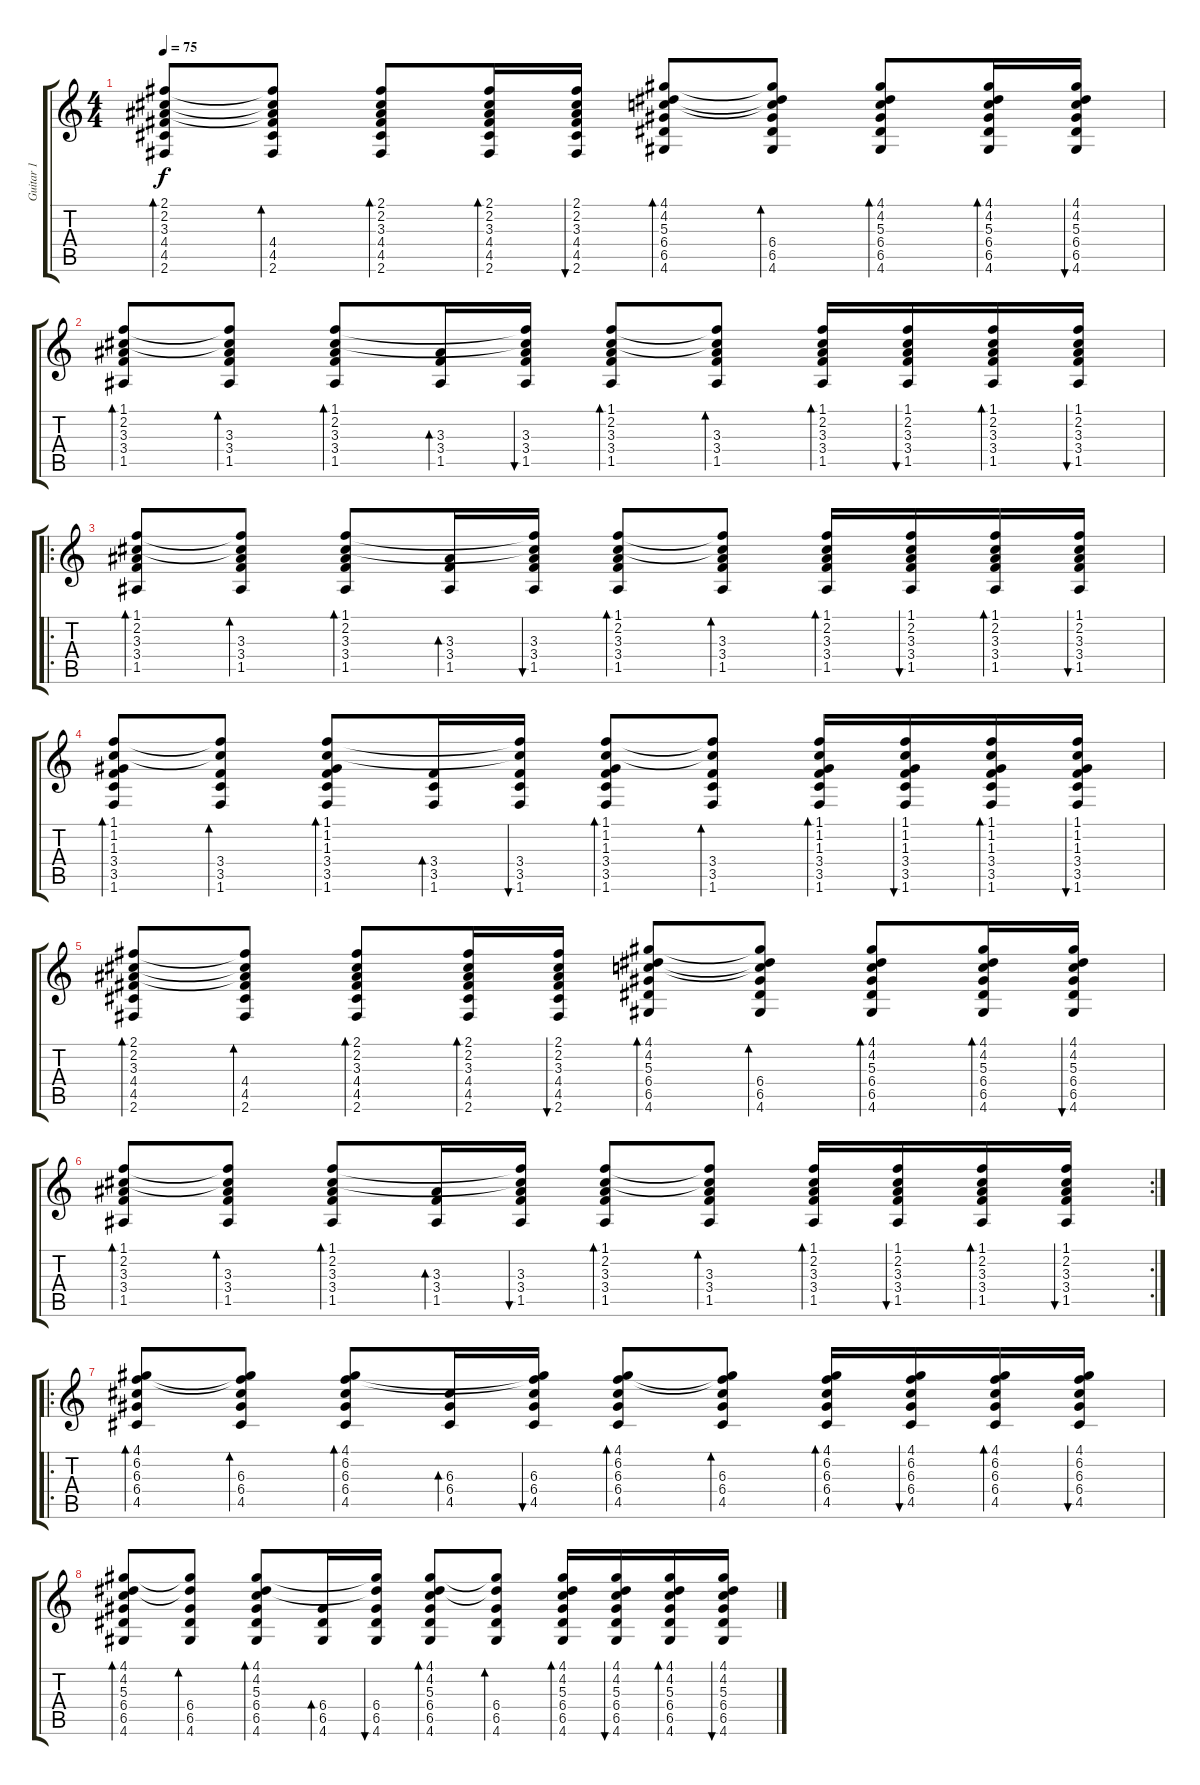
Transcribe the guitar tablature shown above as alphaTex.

\track ("Guitar 1" "Guitar 1") {instrument acousticguitarsteel}
\staff {score tabs}
\tuning (E4 B3 G3 D3 A2 E2) {hide}
\ts (4 4)
\tempo 75
\clef g2
\ks c
(2.1 2.2 3.3 4.4 4.5 2.6).8{bd 120 dy f} (2.1{t} 2.2{t} 3.3{t} 4.4 4.5 2.6).8{bd 30} (2.1 2.2 3.3 4.4 4.5 2.6).8{bd 30} (2.1 2.2 3.3 4.4 4.5 2.6).16{bd 30} (2.1 2.2 3.3 4.4 4.5 2.6).16{bu 30} (4.1 4.2 5.3 6.4 6.5 4.6).8{bd 120} (4.1{t} 4.2{t} 5.3{t} 6.4 6.5 4.6).8{bd 30} (4.1 4.2 5.3 6.4 6.5 4.6).8{bd 30} (4.1 4.2 5.3 6.4 6.5 4.6).16{bd 30} (4.1 4.2 5.3 6.4 6.5 4.6).16{bu 30} |
(1.1 2.2 3.3 3.4 1.5).8{bd 60} (1.1{t} 2.2{t} 3.3 3.4 1.5).8{bd 30} (1.1 2.2 3.3 3.4 1.5).8{bd 30} (3.3 3.4 1.5).16{bd 30} (1.1{t} 2.2{t} 3.3 3.4 1.5).16{bu 30} (1.1 2.2 3.3 3.4 1.5).8{bd 60} (1.1{t} 2.2{t} 3.3 3.4 1.5).8{bd 30} (1.1 2.2 3.3 3.4 1.5).16{bd 30} (1.1 2.2 3.3 3.4 1.5).16{bu 30} (1.1 2.2 3.3 3.4 1.5).16{bd 30} (1.1 2.2 3.3 3.4 1.5).16{bu 30} |
\ro
(1.1 2.2 3.3 3.4 1.5).8{bd 60} (1.1{t} 2.2{t} 3.3 3.4 1.5).8{bd 30} (1.1 2.2 3.3 3.4 1.5).8{bd 30} (3.3 3.4 1.5).16{bd 30} (1.1{t} 2.2{t} 3.3 3.4 1.5).16{bu 30} (1.1 2.2 3.3 3.4 1.5).8{bd 60} (1.1{t} 2.2{t} 3.3 3.4 1.5).8{bd 30} (1.1 2.2 3.3 3.4 1.5).16{bd 30} (1.1 2.2 3.3 3.4 1.5).16{bu 30} (1.1 2.2 3.3 3.4 1.5).16{bd 30} (1.1 2.2 3.3 3.4 1.5).16{bu 30} |
(1.1 1.2 1.3 3.4 3.5 1.6).8{bd 60} (1.1{t} 1.2{t} 3.4 3.5 1.6).8{bd 30} (1.1 1.2 1.3 3.4 3.5 1.6).8{bd 30} (3.4 3.5 1.6).16{bd 30} (1.1{t} 1.2{t} 3.4 3.5 1.6).16{bu 30} (1.1 1.2 1.3 3.4 3.5 1.6).8{bd 60} (1.1{t} 1.2{t} 3.4 3.5 1.6).8{bd 30} (1.1 1.2 1.3 3.4 3.5 1.6).16{bd 30} (1.1 1.2 1.3 3.4 3.5 1.6).16{bu 30} (1.1 1.2 1.3 3.4 3.5 1.6).16{bd 30} (1.1 1.2 1.3 3.4 3.5 1.6).16{bu 30} |
(2.1 2.2 3.3 4.4 4.5 2.6).8{bd 120} (2.1{t} 2.2{t} 3.3{t} 4.4 4.5 2.6).8{bd 30} (2.1 2.2 3.3 4.4 4.5 2.6).8{bd 30} (2.1 2.2 3.3 4.4 4.5 2.6).16{bd 30} (2.1 2.2 3.3 4.4 4.5 2.6).16{bu 30} (4.1 4.2 5.3 6.4 6.5 4.6).8{bd 120} (4.1{t} 4.2{t} 5.3{t} 6.4 6.5 4.6).8{bd 30} (4.1 4.2 5.3 6.4 6.5 4.6).8{bd 30} (4.1 4.2 5.3 6.4 6.5 4.6).16{bd 30} (4.1 4.2 5.3 6.4 6.5 4.6).16{bu 30} |
\rc 2
(1.1 2.2 3.3 3.4 1.5).8{bd 60} (1.1{t} 2.2{t} 3.3 3.4 1.5).8{bd 30} (1.1 2.2 3.3 3.4 1.5).8{bd 30} (3.3 3.4 1.5).16{bd 30} (1.1{t} 2.2{t} 3.3 3.4 1.5).16{bu 30} (1.1 2.2 3.3 3.4 1.5).8{bd 60} (1.1{t} 2.2{t} 3.3 3.4 1.5).8{bd 30} (1.1 2.2 3.3 3.4 1.5).16{bd 30} (1.1 2.2 3.3 3.4 1.5).16{bu 30} (1.1 2.2 3.3 3.4 1.5).16{bd 30} (1.1 2.2 3.3 3.4 1.5).16{bu 30} |
\ro
(4.1 6.2 6.3 6.4 4.5).8{bd 60} (4.1{t} 6.2{t} 6.3 6.4 4.5).8{bd 30} (4.1 6.2 6.3 6.4 4.5).8{bd 30} (6.3 6.4 4.5).16{bd 30} (4.1{t} 6.2{t} 6.3 6.4 4.5).16{bu 30} (4.1 6.2 6.3 6.4 4.5).8{bd 60} (4.1{t} 6.2{t} 6.3 6.4 4.5).8{bd 30} (4.1 6.2 6.3 6.4 4.5).16{bd 30} (4.1 6.2 6.3 6.4 4.5).16{bu 30} (4.1 6.2 6.3 6.4 4.5).16{bd 30} (4.1 6.2 6.3 6.4 4.5).16{bu 30} |
(4.1 4.2 5.3 6.4 6.5 4.6).8{bd 60} (4.1{t} 4.2{t} 6.4 6.5 4.6).8{bd 30} (4.1 4.2 5.3 6.4 6.5 4.6).8{bd 30} (6.4 6.5 4.6).16{bd 30} (4.1{t} 4.2{t} 6.4 6.5 4.6).16{bu 30} (4.1 4.2 5.3 6.4 6.5 4.6).8{bd 60} (4.1{t} 4.2{t} 6.4 6.5 4.6).8{bd 30} (4.1 4.2 5.3 6.4 6.5 4.6).16{bd 30} (4.1 4.2 5.3 6.4 6.5 4.6).16{bu 30} (4.1 4.2 5.3 6.4 6.5 4.6).16{bd 30} (4.1 4.2 5.3 6.4 6.5 4.6).16{bu 30}
